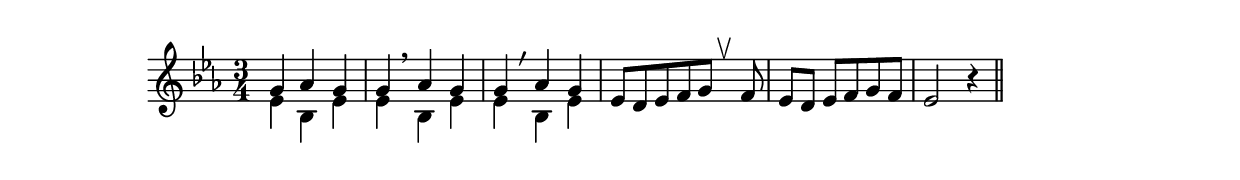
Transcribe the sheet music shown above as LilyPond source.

\version "2.7.39"
\header{
  texidoc="
Breathing signs are available in different tastes: commas (default),
ticks, vees and `railroad tracks' (caesura)."
}


{
  %% Modern notation:
  \new Staff {
    \relative c'' {
      \key es \major \time 3/4

      %% this bar contains no \breathe
      <<
	{ g4 as g } \\
	{ es4 bes es }
      >> |

      %% by default, \breathe uses the rcomma, just as if saying:
      %% \override BreathingSign  #'text =
				%	#(make-musicglyph-markup "scripts.rcomma")
      <<
	{ g4 as g } \\
	{ es4 \breathe bes es }
      >> |

      %% rvarcomma and lvarcomma are variations of the default rcomma
      %% and lcomma

      %% N.B.: must use Staff context here, since we start a Voice below
      \override Staff.BreathingSign  #'text =
      #(make-musicglyph-markup "scripts.rvarcomma")
      <<
	{ g4 as g } \\
	{ es4 \breathe bes es }
      >> |

      %% wedge
      \override BreathingSign  #'text =
      #(make-musicglyph-markup "scripts.upbow")
      es8 d es f g8 \breathe f |

      %% caesura
      \override BreathingSign  #'text =
      #(make-musicglyph-markup "scripts.caesura")
      es8[ d] \breathe  es[ f g f] |
      es2 r4 \bar "||" \break
    }
  }
}
